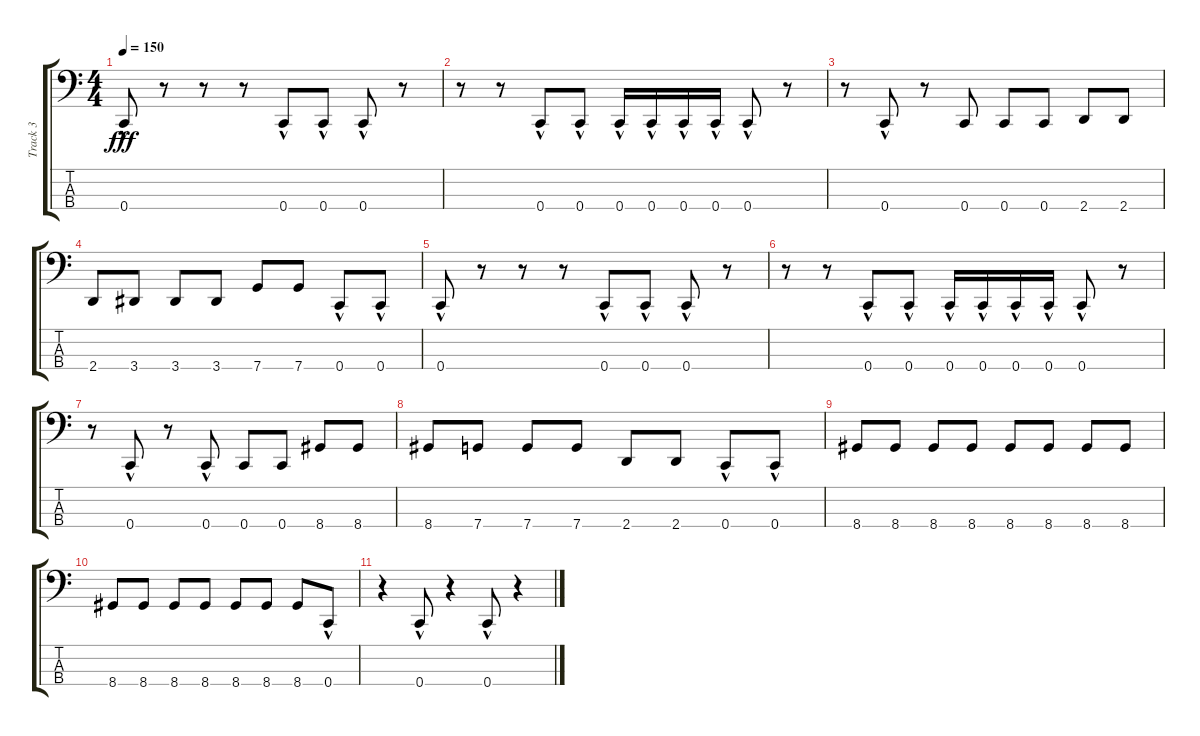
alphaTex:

\track ("Track 3" "Track 3") {instrument electricbasspick}
\staff {score tabs}
\tuning (F2 C2 G1 C1) {hide}
\ts (4 4)
\tempo 150
\clef f4
\ks c
0.4{hac}.8{dy fff} r.8 r.8 r.8 0.4{hac}.8 0.4{hac}.8 0.4{hac}.8 r.8 |
r.8 r.8 0.4{hac}.8 0.4{hac}.8 0.4{hac}.16 0.4{hac}.16 0.4{hac}.16 0.4{hac}.16 0.4{hac}.8 r.8 |
r.8 0.4{hac}.8 r.8 0.4.8 0.4.8 0.4.8 2.4.8 2.4.8 |
2.4.8 3.4.8 3.4.8 3.4.8 7.4.8 7.4.8 0.4{hac}.8 0.4{hac}.8 |
0.4{hac}.8 r.8 r.8 r.8 0.4{hac}.8 0.4{hac}.8 0.4{hac}.8 r.8 |
r.8 r.8 0.4{hac}.8 0.4{hac}.8 0.4{hac}.16 0.4{hac}.16 0.4{hac}.16 0.4{hac}.16 0.4{hac}.8 r.8 |
r.8 0.4{hac}.8 r.8 0.4{hac}.8 0.4.8 0.4.8 8.4.8 8.4.8 |
8.4.8 7.4.8 7.4.8 7.4.8 2.4.8 2.4.8 0.4{hac}.8 0.4{hac}.8 |
8.4.8 8.4.8 8.4.8 8.4.8 8.4.8 8.4.8 8.4.8 8.4.8 |
8.4.8 8.4.8 8.4.8 8.4.8 8.4.8 8.4.8 8.4.8 0.4{hac}.8 |
r.4 0.4{hac}.8 r.4 0.4{hac}.8 r.4
